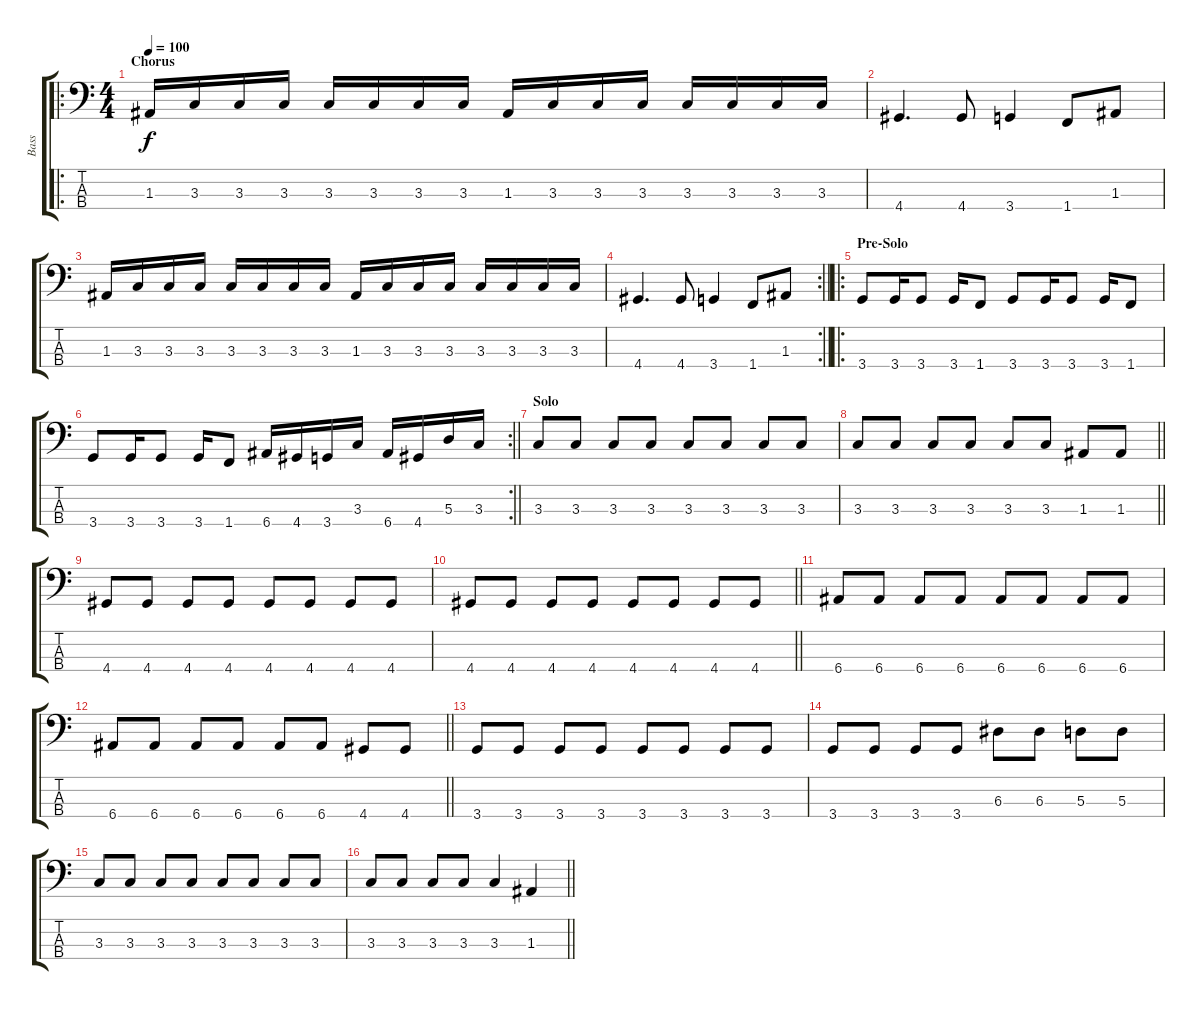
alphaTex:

\track ("Bass" "Bass") {instrument electricbassfinger}
\staff {score tabs}
\tuning (G2 D2 A1 E1) {hide}
\ro
\ts (4 4)
\section ("" "Chorus")
\tempo 100
\clef f4
\ks c
1.3.16{dy f} 3.3.16 3.3.16 3.3.16 3.3.16 3.3.16 3.3.16 3.3.16 1.3.16 3.3.16 3.3.16 3.3.16 3.3.16 3.3.16 3.3.16 3.3.16 |
4.4.4{d} 4.4.8 3.4.4 1.4.8 1.3.8 |
1.3.16 3.3.16 3.3.16 3.3.16 3.3.16 3.3.16 3.3.16 3.3.16 1.3.16 3.3.16 3.3.16 3.3.16 3.3.16 3.3.16 3.3.16 3.3.16 |
\rc 2
\barLineRight lightlight
4.4.4{d} 4.4.8 3.4.4 1.4.8 1.3.8 |
\ro
\section ("" "Pre-Solo")
3.4.8 3.4.16 3.4.8 3.4.16 1.4.8 3.4.8 3.4.16 3.4.8 3.4.16 1.4.8 |
\rc 2
\barLineRight lightlight
3.4.8 3.4.16 3.4.8 3.4.16 1.4.8 6.4.16 4.4.16 3.4.16 3.3.16 6.4.16 4.4.16 5.3.16 3.3.16 |
\section ("" "Solo")
3.3.8 3.3.8 3.3.8 3.3.8 3.3.8 3.3.8 3.3.8 3.3.8 |
\barLineRight lightlight
3.3.8 3.3.8 3.3.8 3.3.8 3.3.8 3.3.8 1.3.8 1.3.8 |
4.4.8 4.4.8 4.4.8 4.4.8 4.4.8 4.4.8 4.4.8 4.4.8 |
\barLineRight lightlight
4.4.8 4.4.8 4.4.8 4.4.8 4.4.8 4.4.8 4.4.8 4.4.8 |
6.4.8 6.4.8 6.4.8 6.4.8 6.4.8 6.4.8 6.4.8 6.4.8 |
\barLineRight lightlight
6.4.8 6.4.8 6.4.8 6.4.8 6.4.8 6.4.8 4.4.8 4.4.8 |
3.4.8 3.4.8 3.4.8 3.4.8 3.4.8 3.4.8 3.4.8 3.4.8 |
3.4.8 3.4.8 3.4.8 3.4.8 6.3.8 6.3.8 5.3.8 5.3.8 |
3.3.8 3.3.8 3.3.8 3.3.8 3.3.8 3.3.8 3.3.8 3.3.8 |
\barLineRight lightlight
3.3.8 3.3.8 3.3.8 3.3.8 3.3.4 1.3.4
